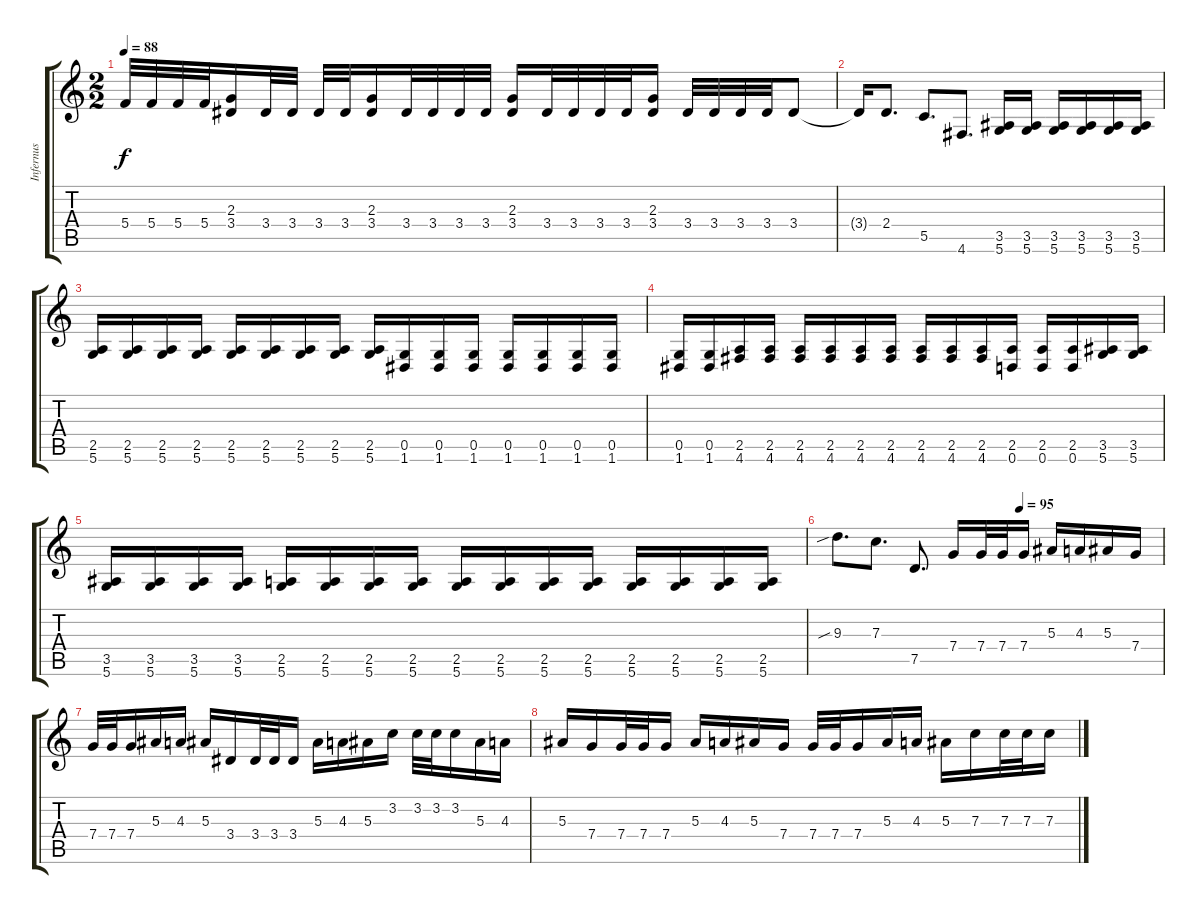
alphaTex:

\track ("Infernus" "Infernus") {instrument distortionguitar}
\staff {score tabs}
\tuning (D4 A3 F3 C3 G2 D2) {hide}
\ts (2 2)
\tempo 88
\clef g2
\ks c
5.4.32{dy f} 5.4.32 5.4.32 5.4.32 (2.3 3.4).16 3.4.32 3.4.32 3.4.32 3.4.32 (2.3 3.4).16 3.4.32 3.4.32 3.4.32 3.4.32 (2.3 3.4).16 3.4.32 3.4.32 3.4.32 3.4.32 (2.3 3.4).16 3.4.32 3.4.32 3.4.32 3.4.32 3.4.8 |
3.4{t}.16 2.4.8{d} 5.5.8{d} 4.6.8{d} (3.5 5.6).16 (3.5 5.6).16 (3.5 5.6).16 (3.5 5.6).16 (3.5 5.6).16 (3.5 5.6).16 |
(2.5 5.6).16 (2.5 5.6).16 (2.5 5.6).16 (2.5 5.6).16 (2.5 5.6).16 (2.5 5.6).16 (2.5 5.6).16 (2.5 5.6).16 (2.5 5.6).16 (0.5 1.6).16 (0.5 1.6).16 (0.5 1.6).16 (0.5 1.6).16 (0.5 1.6).16 (0.5 1.6).16 (0.5 1.6).16 |
(0.5 1.6).16 (0.5 1.6).16 (2.5 4.6).16 (2.5 4.6).16 (2.5 4.6).16 (2.5 4.6).16 (2.5 4.6).16 (2.5 4.6).16 (2.5 4.6).16 (2.5 4.6).16 (2.5 4.6).16 (2.5 0.6).16 (2.5 0.6).16 (2.5 0.6).16 (3.5 5.6).16 (3.5 5.6).16 |
(3.5 5.6).16 (3.5 5.6).16 (3.5 5.6).16 (3.5 5.6).16 (2.5 5.6).16 (2.5 5.6).16 (2.5 5.6).16 (2.5 5.6).16 (2.5 5.6).16 (2.5 5.6).16 (2.5 5.6).16 (2.5 5.6).16 (2.5 5.6).16 (2.5 5.6).16 (2.5 5.6).16 (2.5 5.6).16 |
\tempo (95 0.5625)
9.3{sib}.8{d} 7.3.8{d} 7.5.8{d} 7.4.16 7.4.32 7.4.32 7.4.16 5.3.16 4.3.16 5.3.16 7.4.16 |
7.4.32 7.4.32 7.4.16 5.3.16 4.3.16 5.3.16 3.4.16 3.4.32 3.4.32 3.4.16 5.3.16 4.3.16 5.3.16 3.2.16 3.2.32 3.2.32 3.2.16 5.3.16 4.3.16 |
5.3.16 7.4.16 7.4.32 7.4.32 7.4.16 5.3.16 4.3.16 5.3.16 7.4.16 7.4.32 7.4.32 7.4.16 5.3.16 4.3.16 5.3.16 7.3.16 7.3.32 7.3.32 7.3.16
